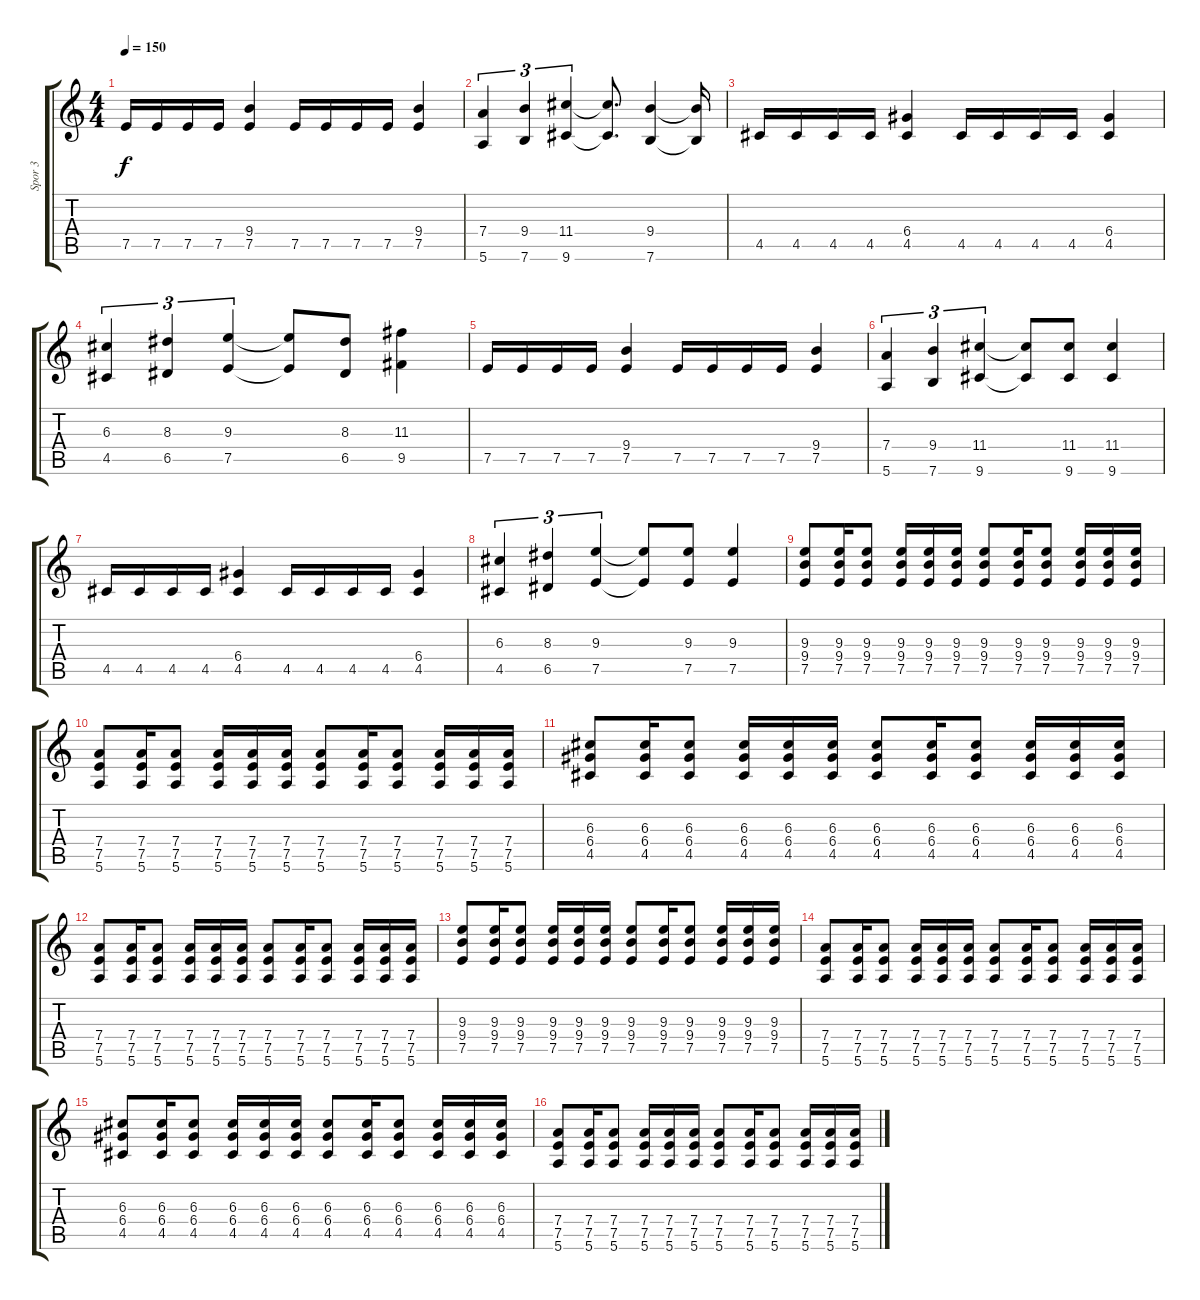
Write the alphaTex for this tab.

\track ("Spor 3" "Spor 3") {instrument distortionguitar}
\staff {score tabs}
\tuning (E4 B3 G3 D3 A2 E2) {hide}
\ts (4 4)
\tempo 150
\clef g2
\ks c
7.5.16{dy f} 7.5.16 7.5.16 7.5.16 (9.4 7.5).4 7.5.16 7.5.16 7.5.16 7.5.16 (9.4 7.5).4 |
(7.4 5.6).4{tu (3 2)} (9.4 7.6).4{tu (3 2)} (11.4 9.6).4{tu (3 2)} (11.4{t} 9.6{t}).8{d} (9.4 7.6).4 (9.4{t} 7.6{t}).16 |
4.5.16 4.5.16 4.5.16 4.5.16 (6.4 4.5).4 4.5.16 4.5.16 4.5.16 4.5.16 (6.4 4.5).4 |
(6.3 4.5).4{tu (3 2)} (8.3 6.5).4{tu (3 2)} (9.3 7.5).4{tu (3 2)} (9.3{t} 7.5{t}).8 (8.3 6.5).8 (11.3 9.5).4 |
7.5.16 7.5.16 7.5.16 7.5.16 (9.4 7.5).4 7.5.16 7.5.16 7.5.16 7.5.16 (9.4 7.5).4 |
(7.4 5.6).4{tu (3 2)} (9.4 7.6).4{tu (3 2)} (11.4 9.6).4{tu (3 2)} (11.4{t} 9.6{t}).8 (11.4 9.6).8 (11.4 9.6).4 |
4.5.16 4.5.16 4.5.16 4.5.16 (6.4 4.5).4 4.5.16 4.5.16 4.5.16 4.5.16 (6.4 4.5).4 |
(6.3 4.5).4{tu (3 2)} (8.3 6.5).4{tu (3 2)} (9.3 7.5).4{tu (3 2)} (9.3{t} 7.5{t}).8 (9.3 7.5).8 (9.3 7.5).4 |
(9.3 9.4 7.5).8 (9.3 9.4 7.5).16 (9.3 9.4 7.5).8 (9.3 9.4 7.5).16 (9.3 9.4 7.5).16 (9.3 9.4 7.5).16 (9.3 9.4 7.5).8 (9.3 9.4 7.5).16 (9.3 9.4 7.5).8 (9.3 9.4 7.5).16 (9.3 9.4 7.5).16 (9.3 9.4 7.5).16 |
(7.4 7.5 5.6).8 (7.4 7.5 5.6).16 (7.4 7.5 5.6).8 (7.4 7.5 5.6).16 (7.4 7.5 5.6).16 (7.4 7.5 5.6).16 (7.4 7.5 5.6).8 (7.4 7.5 5.6).16 (7.4 7.5 5.6).8 (7.4 7.5 5.6).16 (7.4 7.5 5.6).16 (7.4 7.5 5.6).16 |
(6.3 6.4 4.5).8 (6.3 6.4 4.5).16 (6.3 6.4 4.5).8 (6.3 6.4 4.5).16 (6.3 6.4 4.5).16 (6.3 6.4 4.5).16 (6.3 6.4 4.5).8 (6.3 6.4 4.5).16 (6.3 6.4 4.5).8 (6.3 6.4 4.5).16 (6.3 6.4 4.5).16 (6.3 6.4 4.5).16 |
(7.4 7.5 5.6).8 (7.4 7.5 5.6).16 (7.4 7.5 5.6).8 (7.4 7.5 5.6).16 (7.4 7.5 5.6).16 (7.4 7.5 5.6).16 (7.4 7.5 5.6).8 (7.4 7.5 5.6).16 (7.4 7.5 5.6).8 (7.4 7.5 5.6).16 (7.4 7.5 5.6).16 (7.4 7.5 5.6).16 |
(9.3 9.4 7.5).8 (9.3 9.4 7.5).16 (9.3 9.4 7.5).8 (9.3 9.4 7.5).16 (9.3 9.4 7.5).16 (9.3 9.4 7.5).16 (9.3 9.4 7.5).8 (9.3 9.4 7.5).16 (9.3 9.4 7.5).8 (9.3 9.4 7.5).16 (9.3 9.4 7.5).16 (9.3 9.4 7.5).16 |
(7.4 7.5 5.6).8 (7.4 7.5 5.6).16 (7.4 7.5 5.6).8 (7.4 7.5 5.6).16 (7.4 7.5 5.6).16 (7.4 7.5 5.6).16 (7.4 7.5 5.6).8 (7.4 7.5 5.6).16 (7.4 7.5 5.6).8 (7.4 7.5 5.6).16 (7.4 7.5 5.6).16 (7.4 7.5 5.6).16 |
(6.3 6.4 4.5).8 (6.3 6.4 4.5).16 (6.3 6.4 4.5).8 (6.3 6.4 4.5).16 (6.3 6.4 4.5).16 (6.3 6.4 4.5).16 (6.3 6.4 4.5).8 (6.3 6.4 4.5).16 (6.3 6.4 4.5).8 (6.3 6.4 4.5).16 (6.3 6.4 4.5).16 (6.3 6.4 4.5).16 |
(7.4 7.5 5.6).8 (7.4 7.5 5.6).16 (7.4 7.5 5.6).8 (7.4 7.5 5.6).16 (7.4 7.5 5.6).16 (7.4 7.5 5.6).16 (7.4 7.5 5.6).8 (7.4 7.5 5.6).16 (7.4 7.5 5.6).8 (7.4 7.5 5.6).16 (7.4 7.5 5.6).16 (7.4 7.5 5.6).16
